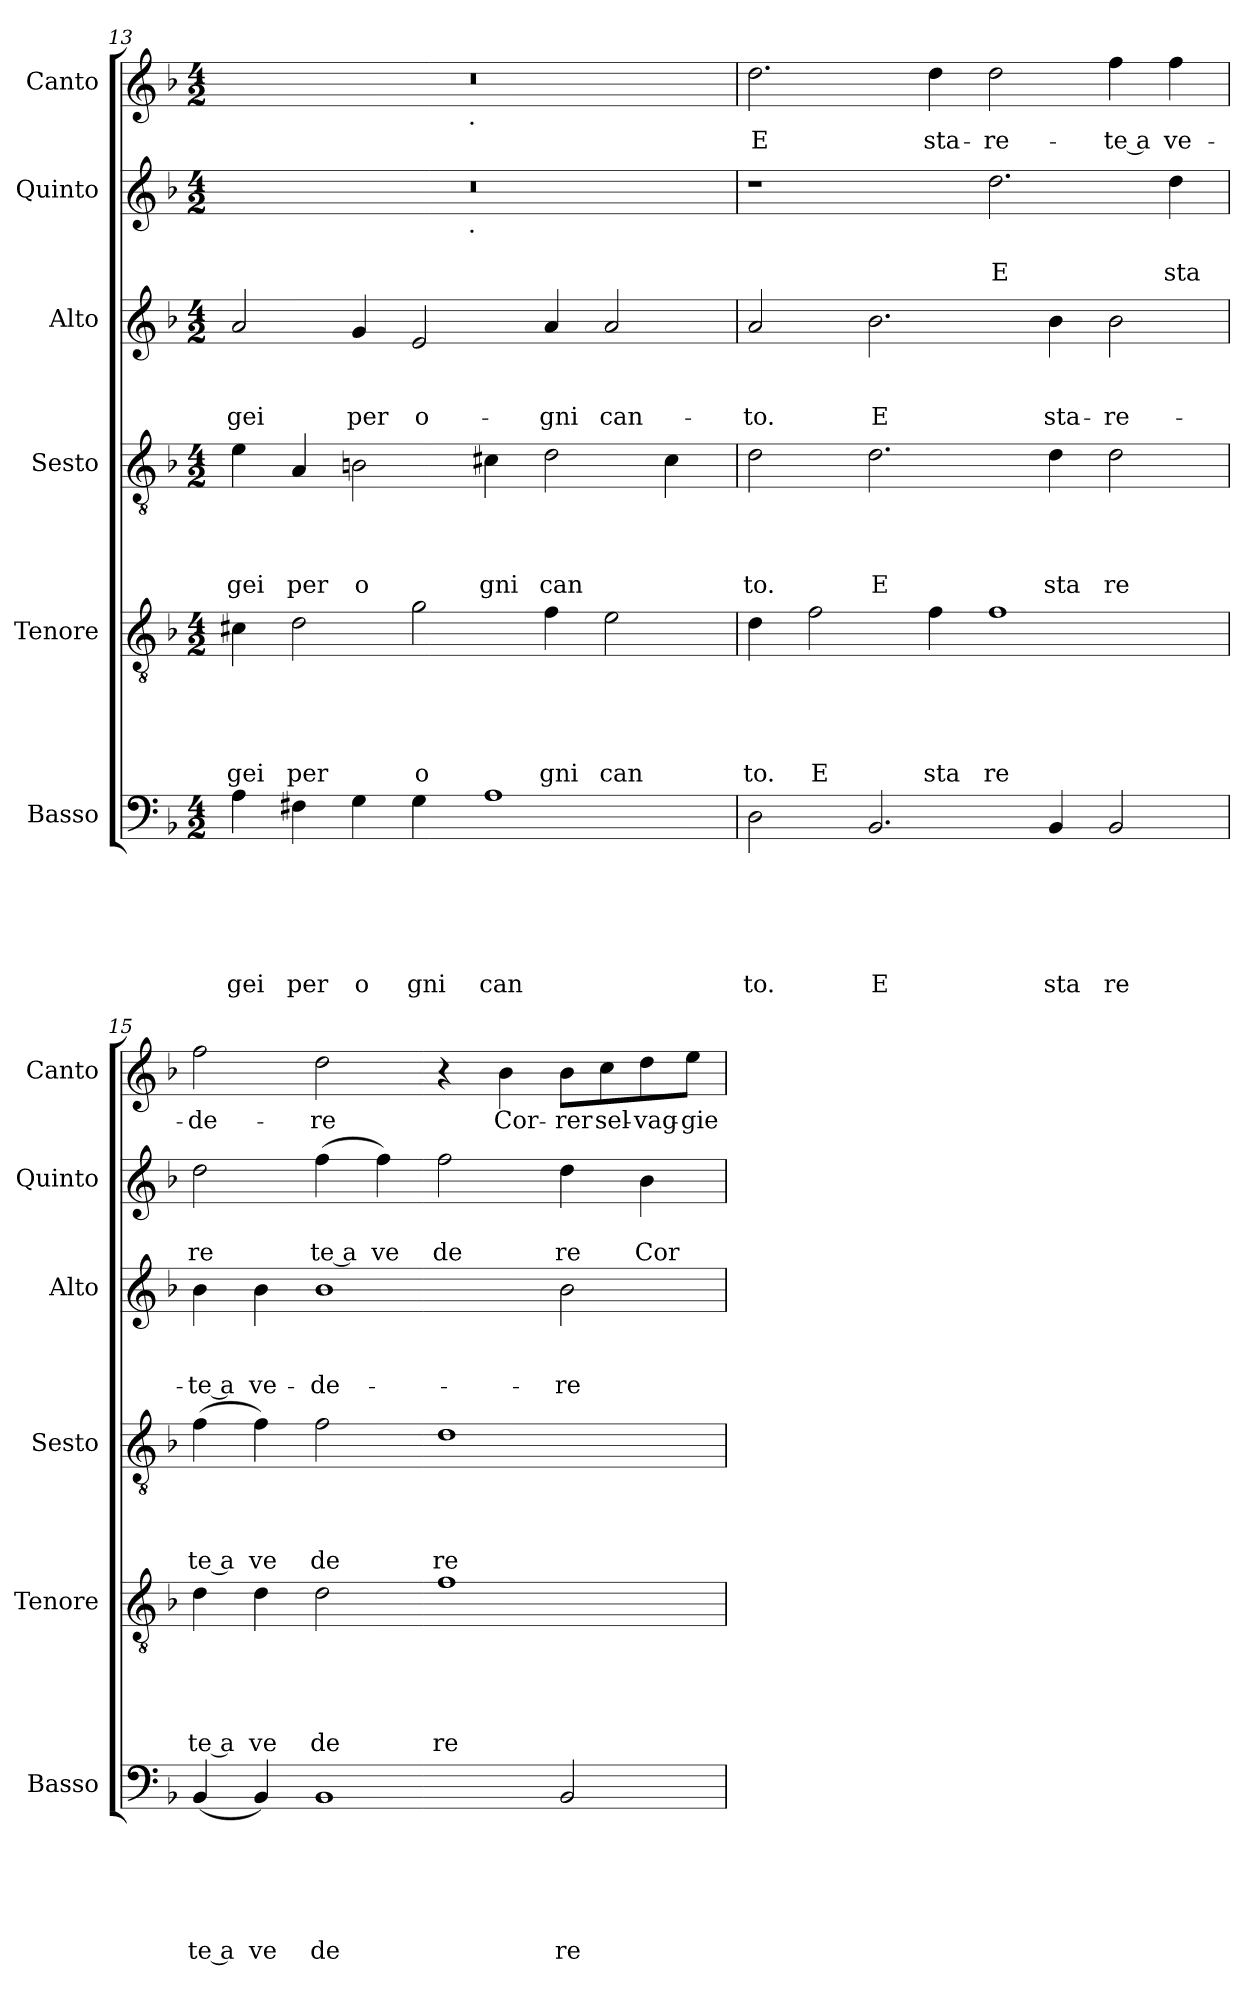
**kern	**text	**text	**text	**text	**text	**text	**kern	**text	**text	**text	**text	**text	**kern	**text	**text	**text	**text	**kern	**text	**text	**text	**kern	**text	**text	**kern	**text
*part6	*part6	*part6	*part6	*part6	*part6	*part6	*part5	*part5	*part5	*part5	*part5	*part5	*part4	*part4	*part4	*part4	*part4	*part3	*part3	*part3	*part3	*part2	*part2	*part2	*part1	*part1
*staff6	*staff6	*staff6	*staff6	*staff6	*staff6	*staff6	*staff5	*staff5	*staff5	*staff5	*staff5	*staff5	*staff4	*staff4	*staff4	*staff4	*staff4	*staff3	*staff3	*staff3	*staff3	*staff2	*staff2	*staff2	*staff1	*staff1
*I"Basso	*	*	*	*	*	*	*I"Tenore	*	*	*	*	*	*I"Sesto	*	*	*	*	*I"Alto	*	*	*	*I"Quinto	*	*	*I"Canto	*
*I'Basso	*	*	*	*	*	*	*I'Tenore	*	*	*	*	*	*I'Sesto	*	*	*	*	*I'Alto	*	*	*	*I'Quinto	*	*	*I'Canto	*
*clefF4	*	*	*	*	*	*	*clefGv2	*	*	*	*	*	*clefGv2	*	*	*	*	*clefG2	*	*	*	*clefG2	*	*	*clefG2	*
*k[b-]	*	*	*	*	*	*	*k[b-]	*	*	*	*	*	*k[b-]	*	*	*	*	*k[b-]	*	*	*	*k[b-]	*	*	*k[b-]	*
*F:	*	*	*	*	*	*	*F:	*	*	*	*	*	*F:	*	*	*	*	*F:	*	*	*	*F:	*	*	*F:	*
*M4/2	*	*	*	*	*	*	*M4/2	*	*	*	*	*	*M4/2	*	*	*	*	*M4/2	*	*	*	*M4/2	*	*	*M4/2	*
=13	=13	=13	=13	=13	=13	=13	=13	=13	=13	=13	=13	=13	=13	=13	=13	=13	=13	=13	=13	=13	=13	=13	=13	=13	=13	=13
!	!	!	!	!	!	!LO:LY:b	!	!	!	!	!	!LO:LY:b	!	!	!	!	!LO:LY:b	!	!	!	!LO:LY:b	!	!	!	!	!
*	*	*	*	*	*	*	*	*	*	*	*	*	*	*	*	*	*	*	*	*	*	*^	*	*	*^	*
4A\	.	.	.	.	.	gei	4c#X\	.	.	.	.	gei	4e\	.	.	.	gei	2a/	.	.	-gei	0r	2ryy	.	.	0r	2ryy	.
!	!	!	!	!	!	!LO:LY:b	!	!	!	!	!	!LO:LY:b	!	!	!	!	!LO:LY:b	!	!	!	!	!	!	!	!	!	!	!
4F#X\	.	.	.	.	.	per	2d\	.	.	.	.	per	4A/	.	.	.	per	.	.	.	.	.	.	.	.	.	.	.
!	!	!	!	!	!	!LO:LY:b	!	!	!	!	!	!	!	!	!	!	!LO:LY:b	!	!	!	!LO:LY:b	!	!	!	!	!	!	!
4G\	.	.	.	.	.	o	.	.	.	.	.	.	2Bn\	.	.	.	o	4g/	.	.	per	.	4...ryy	.	.	.	4...ryy	.
!	!	!	!	!	!	!LO:LY:b	!	!	!	!	!	!LO:LY:b	!	!	!	!	!	!	!	!	!LO:LY:b	!	!	!	!	!	!	!
4G\	.	.	.	.	.	gni	2g\	.	.	.	.	o	.	.	.	.	.	2e/	.	.	o-	.	.	.	.	.	.	.
!	!	!	!	!	!	!	!	!	!	!	!	!	!	!	!	!	!	!	!	!	!	!	!	!	!	!	!LO:TX:b:t=.	!
!	!	!	!	!	!	!	!	!	!	!	!	!	!	!	!	!	!	!	!	!	!	!	!LO:TX:b:t=.	!	!	!	!	!
.	.	.	.	.	.	.	.	.	.	.	.	.	.	.	.	.	.	.	.	.	.	.	1ryy	.	.	.	1ryy	.
!	!	!	!	!	!	!LO:LY:b	!	!	!	!	!	!	!	!	!	!	!LO:LY:b	!	!	!	!	!	!	!	!	!	!	!
1A	.	.	.	.	.	can	.	.	.	.	.	.	4c#X\	.	.	.	gni	.	.	.	.	.	.	.	.	.	.	.
!	!	!	!	!	!	!	!	!	!	!	!	!LO:LY:b	!	!	!	!	!LO:LY:b	!	!	!	!LO:LY:b	!	!	!	!	!	!	!
.	.	.	.	.	.	.	4f\	.	.	.	.	gni	2d\	.	.	.	can	4a/	.	.	-gni	.	.	.	.	.	.	.
!	!	!	!	!	!	!	!	!	!	!	!	!LO:LY:b	!	!	!	!	!	!	!	!	!LO:LY:b	!	!	!	!	!	!	!
.	.	.	.	.	.	.	2e\	.	.	.	.	can	.	.	.	.	.	2a/	.	.	can-	.	.	.	.	.	.	.
.	.	.	.	.	.	.	.	.	.	.	.	.	4c#\	.	.	.	.	.	.	.	.	.	.	.	.	.	.	.
.	.	.	.	.	.	.	.	.	.	.	.	.	.	.	.	.	.	.	.	.	.	.	32ryy	.	.	.	32ryy	.
!!LO:PB:g=z
=14	=14	=14	=14	=14	=14	=14	=14	=14	=14	=14	=14	=14	=14	=14	=14	=14	=14	=14	=14	=14	=14	=14	=14	=14	=14	=14	=14	=14
!	!	!	!	!	!	!LO:LY:b	!	!	!	!	!	!LO:LY:b	!	!	!	!	!LO:LY:b	!	!	!	!LO:LY:b	!	!	!	!	!	!	!LO:LY:b
*	*	*	*	*	*	*	*	*	*	*	*	*	*	*	*	*	*	*	*	*	*	*v	*v	*	*	*	*	*
*	*	*	*	*	*	*	*	*	*	*	*	*	*	*	*	*	*	*	*	*	*	*	*	*	*v	*v	*
2D\	.	.	.	.	.	to.	4d\	.	.	.	.	to.	2d\	.	.	.	to.	2a/	.	.	-to.	1r	.	.	2.dd\	E
!	!	!	!	!	!	!	!	!	!	!	!	!LO:LY:b	!	!	!	!	!	!	!	!	!	!	!	!	!	!
.	.	.	.	.	.	.	2f\	.	.	.	.	E	.	.	.	.	.	.	.	.	.	.	.	.	.	.
!	!	!	!	!	!	!LO:LY:b	!	!	!	!	!	!	!	!	!	!	!LO:LY:b	!	!	!	!LO:LY:b	!	!	!	!	!
2.BB-/	.	.	.	.	.	E	.	.	.	.	.	.	2.d\	.	.	.	E	2.b-\	.	.	E	.	.	.	.	.
!	!	!	!	!	!	!	!	!	!	!	!	!LO:LY:b	!	!	!	!	!	!	!	!	!	!	!	!	!	!LO:LY:b
.	.	.	.	.	.	.	4f\	.	.	.	.	sta	.	.	.	.	.	.	.	.	.	.	.	.	4dd\	sta-
!	!	!	!	!	!	!	!	!	!	!	!	!LO:LY:b	!	!	!	!	!	!	!	!	!	!	!	!LO:LY:b	!	!LO:LY:b
.	.	.	.	.	.	.	1f	.	.	.	.	re	.	.	.	.	.	.	.	.	.	2.dd\	.	E	2dd\	-re-
!	!	!	!	!	!	!LO:LY:b	!	!	!	!	!	!	!	!	!	!	!LO:LY:b	!	!	!	!LO:LY:b	!	!	!	!	!
4BB-/	.	.	.	.	.	sta	.	.	.	.	.	.	4d\	.	.	.	sta	4b-\	.	.	sta-	.	.	.	.	.
!	!	!	!	!	!	!LO:LY:b	!	!	!	!	!	!	!	!	!	!	!LO:LY:b	!	!	!	!LO:LY:b	!	!	!	!	!LO:LY:b:rj
2BB-/	.	.	.	.	.	re	.	.	.	.	.	.	2d\	.	.	.	re	2b-\	.	.	-re-	.	.	.	4ff\	-te a
!	!	!	!	!	!	!	!	!	!	!	!	!	!	!	!	!	!	!	!	!	!	!	!	!LO:LY:b	!	!LO:LY:b
.	.	.	.	.	.	.	.	.	.	.	.	.	.	.	.	.	.	.	.	.	.	(4dd\	.	sta	4ff\	ve-
=15	=15	=15	=15	=15	=15	=15	=15	=15	=15	=15	=15	=15	=15	=15	=15	=15	=15	=15	=15	=15	=15	=15	=15	=15	=15	=15
!	!	!	!	!	!	!LO:LY:b:rj	!	!	!	!	!	!LO:LY:b:rj	!	!	!	!	!LO:LY:b:rj	!	!	!	!LO:LY:b:rj	!	!	!LO:LY:b	!	!LO:LY:b
(<4BB-/	.	.	.	.	.	te a	4d\	.	.	.	.	te a	(<4f\	.	.	.	te a	4b-\	.	.	-te a	2dd\	.	re	2ff\	-de-
!	!	!	!	!	!	!LO:LY:b	!	!	!	!	!	!LO:LY:b	!	!	!	!	!LO:LY:b	!	!	!	!LO:LY:b	!	!	!	!	!
4BB-/)	.	.	.	.	.	ve	4d\	.	.	.	.	ve	4f\)	.	.	.	ve	4b-\	.	.	ve-	.	.	.	.	.
!	!	!	!	!	!	!LO:LY:b	!	!	!	!	!	!LO:LY:b	!	!	!	!	!LO:LY:b	!	!	!	!LO:LY:b	!	!	!LO:LY:b:rj	!	!LO:LY:b
1BB-	.	.	.	.	.	de	2d\	.	.	.	.	de	2f\	.	.	.	de	1b-	.	.	-de-	(<4ff\	.	te a	2dd\	-re
!	!	!	!	!	!	!	!	!	!	!	!	!	!	!	!	!	!	!	!	!	!	!	!	!LO:LY:b	!	!
.	.	.	.	.	.	.	.	.	.	.	.	.	.	.	.	.	.	.	.	.	.	4ff\)	.	ve	.	.
!	!	!	!	!	!	!	!	!	!	!	!	!LO:LY:b	!	!	!	!	!LO:LY:b	!	!	!	!	!	!	!LO:LY:b	!	!
.	.	.	.	.	.	.	1f	.	.	.	.	re	1d	.	.	.	re	.	.	.	.	2ff\	.	de	4r	.
!	!	!	!	!	!	!	!	!	!	!	!	!	!	!	!	!	!	!	!	!	!	!	!	!	!	!LO:LY:b
.	.	.	.	.	.	.	.	.	.	.	.	.	.	.	.	.	.	.	.	.	.	.	.	.	4b-\	Cor-
!	!	!	!	!	!	!LO:LY:b	!	!	!	!	!	!	!	!	!	!	!	!	!	!	!LO:LY:b	!	!	!LO:LY:b	!	!LO:LY:b
2BB-/	.	.	.	.	.	re	.	.	.	.	.	.	.	.	.	.	.	2b-\	.	.	-re	4dd\	.	re	8b-\L	-rer
!	!	!	!	!	!	!	!	!	!	!	!	!	!	!	!	!	!	!	!	!	!	!	!	!	!	!LO:LY:b
.	.	.	.	.	.	.	.	.	.	.	.	.	.	.	.	.	.	.	.	.	.	.	.	.	8cc\	sel-
!	!	!	!	!	!	!	!	!	!	!	!	!	!	!	!	!	!	!	!	!	!	!	!	!LO:LY:b	!	!LO:LY:b
.	.	.	.	.	.	.	.	.	.	.	.	.	.	.	.	.	.	.	.	.	.	4b-\	.	Cor	8dd\	-vag-
!	!	!	!	!	!	!	!	!	!	!	!	!	!	!	!	!	!	!	!	!	!	!	!	!	!	!LO:LY:b
.	.	.	.	.	.	.	.	.	.	.	.	.	.	.	.	.	.	.	.	.	.	.	.	.	8ee\J	-gie
=	=	=	=	=	=	=	=	=	=	=	=	=	=	=	=	=	=	=	=	=	=	=	=	=	=	=
*-	*-	*-	*-	*-	*-	*-	*-	*-	*-	*-	*-	*-	*-	*-	*-	*-	*-	*-	*-	*-	*-	*-	*-	*-	*-	*-
